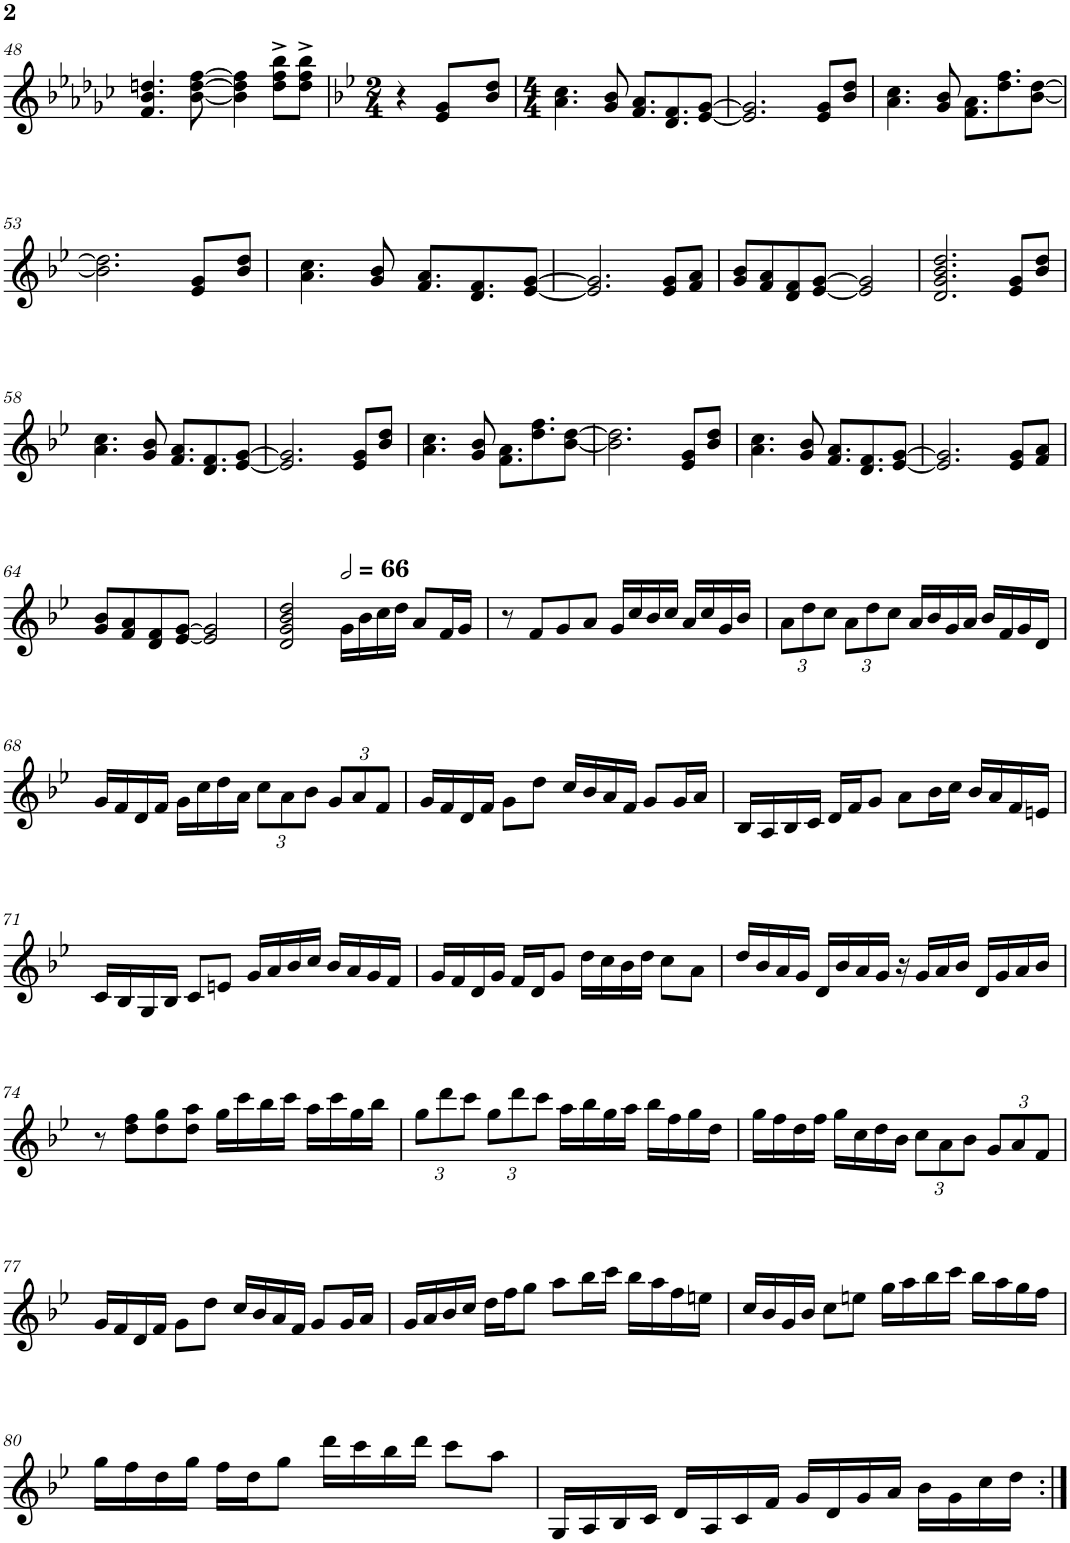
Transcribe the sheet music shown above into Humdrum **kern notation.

**kern
*part1
*staff1
*I"小提琴
!!LO:PB:g=z
*clefG2
*k[b-e-a-d-g-c-]
*M4/4
=48
4.f/ 4.b-/ 4.ddn/
[8b-\ [8dd\ [8ff\
4b-\] 4dd\] 4ff\]
8dd\^ 8ff\^ 8bb-\^L
8dd\^ 8ff\^ 8bb-\^J
=49
*k[b-e-]
*M2/4
4r
8e-/ 8g/L
8b-/ 8dd/J
=50
*M4/4
4.a\ 4.cc\
8g/ 8b-/
8.f/ 8.a/L
8.d/ 8.f/
[8e-/ [8g/J
=51
2.e-/] 2.g/]
8e-/ 8g/L
8b-/ 8dd/J
=52
4.a\ 4.cc\
8g/ 8b-/
8.f\ 8.a\L
8.dd\ 8.ff\
[8b-\ [8dd\J
!!LO:LB:g=z
=53
2.b-\] 2.dd\]
8e-/ 8g/L
8b-/ 8dd/J
=54
4.a\ 4.cc\
8g/ 8b-/
8.f/ 8.a/L
8.d/ 8.f/
[8e-/ [8g/J
=55
2.e-/] 2.g/]
8e-/ 8g/L
8f/ 8a/J
=56
8g/ 8b-/L
8f/ 8a/
8d/ 8f/
[8e-/ [8g/J
2e-/] 2g/]
=57
2.d/ 2.g/ 2.b-/ 2.dd/
8e-/ 8g/L
8b-/ 8dd/J
!!LO:LB:g=z
=58
4.a\ 4.cc\
8g/ 8b-/
8.f/ 8.a/L
8.d/ 8.f/
[8e-/ [8g/J
=59
2.e-/] 2.g/]
8e-/ 8g/L
8b-/ 8dd/J
=60
4.a\ 4.cc\
8g/ 8b-/
8.f\ 8.a\L
8.dd\ 8.ff\
[8b-\ [8dd\J
=61
2.b-\] 2.dd\]
8e-/ 8g/L
8b-/ 8dd/J
=62
4.a\ 4.cc\
8g/ 8b-/
8.f/ 8.a/L
8.d/ 8.f/
[8e-/ [8g/J
=63
2.e-/] 2.g/]
8e-/ 8g/L
8f/ 8a/J
!!LO:LB:g=z
=64
8g/ 8b-/L
8f/ 8a/
8d/ 8f/
[8e-/ [8g/J
2e-/] 2g/]
=65
2d/ 2g/ 2b-/ 2dd/
*MM132
16g\LL
16b-\
16cc\
16dd\JJ
8a/L
16f/L
16g/JJ
=66
8r
8f/L
8g/
8a/J
16g/LL
16cc/
16b-/
16cc/JJ
16a/LL
16cc/
16g/
16b-/JJ
=67
*Xbrackettup
12a\L
12dd\
12cc\J
12a\L
12dd\
12cc\J
16a/LL
16b-/
16g/
16a/JJ
16b-/LL
16f/
16g/
16d/JJ
!!LO:LB:g=z
=68
16g/LL
16f/
16d/
16f/JJ
16g\LL
16cc\
16dd\
16a\JJ
12cc\L
12a\
12b-\J
12g/L
12a/
12f/J
=69
16g/LL
16f/
16d/
16f/JJ
8g\L
8dd\J
16cc/LL
16b-/
16a/
16f/JJ
8g/L
16g/L
16a/JJ
=70
16B-/LL
16A/
16B-/
16c/JJ
16d/LL
16f/J
8g/J
8a\L
16b-\L
16cc\JJ
16b-/LL
16a/
16f/
16en/JJ
!!LO:LB:g=z
=71
16c/LL
16B-/
16G/
16B-/JJ
8c/L
8en/J
16g/LL
16a/
16b-/
16cc/JJ
16b-/LL
16a/
16g/
16f/JJ
=72
16g/LL
16f/
16d/
16g/JJ
16f/LL
16d/J
8g/J
16dd\LL
16cc\
16b-\
16dd\JJ
8cc\L
8a\J
=73
16dd/LL
16b-/
16a/
16g/JJ
16d/LL
16b-/
16a/
16g/JJ
16r
16g/LL
16a/
16b-/JJ
16d/LL
16g/
16a/
16b-/JJ
!!LO:LB:g=z
=74
8r
8dd\ 8ff\L
8dd\ 8gg\
8dd\ 8aa\J
16gg\LL
16ccc\
16bb-\
16ccc\JJ
16aa\LL
16ccc\
16gg\
16bb-\JJ
=75
12gg\L
12ddd\
12ccc\J
12gg\L
12ddd\
12ccc\J
16aa\LL
16bb-\
16gg\
16aa\JJ
16bb-\LL
16ff\
16gg\
16dd\JJ
=76
16gg\LL
16ff\
16dd\
16ff\JJ
16gg\LL
16cc\
16dd\
16b-\JJ
12cc\L
12a\
12b-\J
12g/L
12a/
12f/J
!!LO:LB:g=z
=77
16g/LL
16f/
16d/
16f/JJ
8g\L
8dd\J
16cc/LL
16b-/
16a/
16f/JJ
8g/L
16g/L
16a/JJ
=78
16g/LL
16a/
16b-/
16cc/JJ
16dd\LL
16ff\J
8gg\J
8aa\L
16bb-\L
16ccc\JJ
16bb-\LL
16aa\
16ff\
16een\JJ
=79
16cc/LL
16b-/
16g/
16b-/JJ
8cc\L
8een\J
16gg\LL
16aa\
16bb-\
16ccc\JJ
16bb-\LL
16aa\
16gg\
16ff\JJ
!!LO:LB:g=z
=80
16gg\LL
16ff\
16dd\
16gg\JJ
16ff\LL
16dd\J
8gg\J
16ddd\LL
16ccc\
16bb-\
16ddd\JJ
8ccc\L
8aa\J
=81
16G/LL
16A/
16B-/
16c/JJ
16d/LL
16A/
16c/
16f/JJ
16g/LL
16d/
16g/
16a/JJ
16b-\LL
16g\
16cc\
16dd\JJ
=:|!
*-
